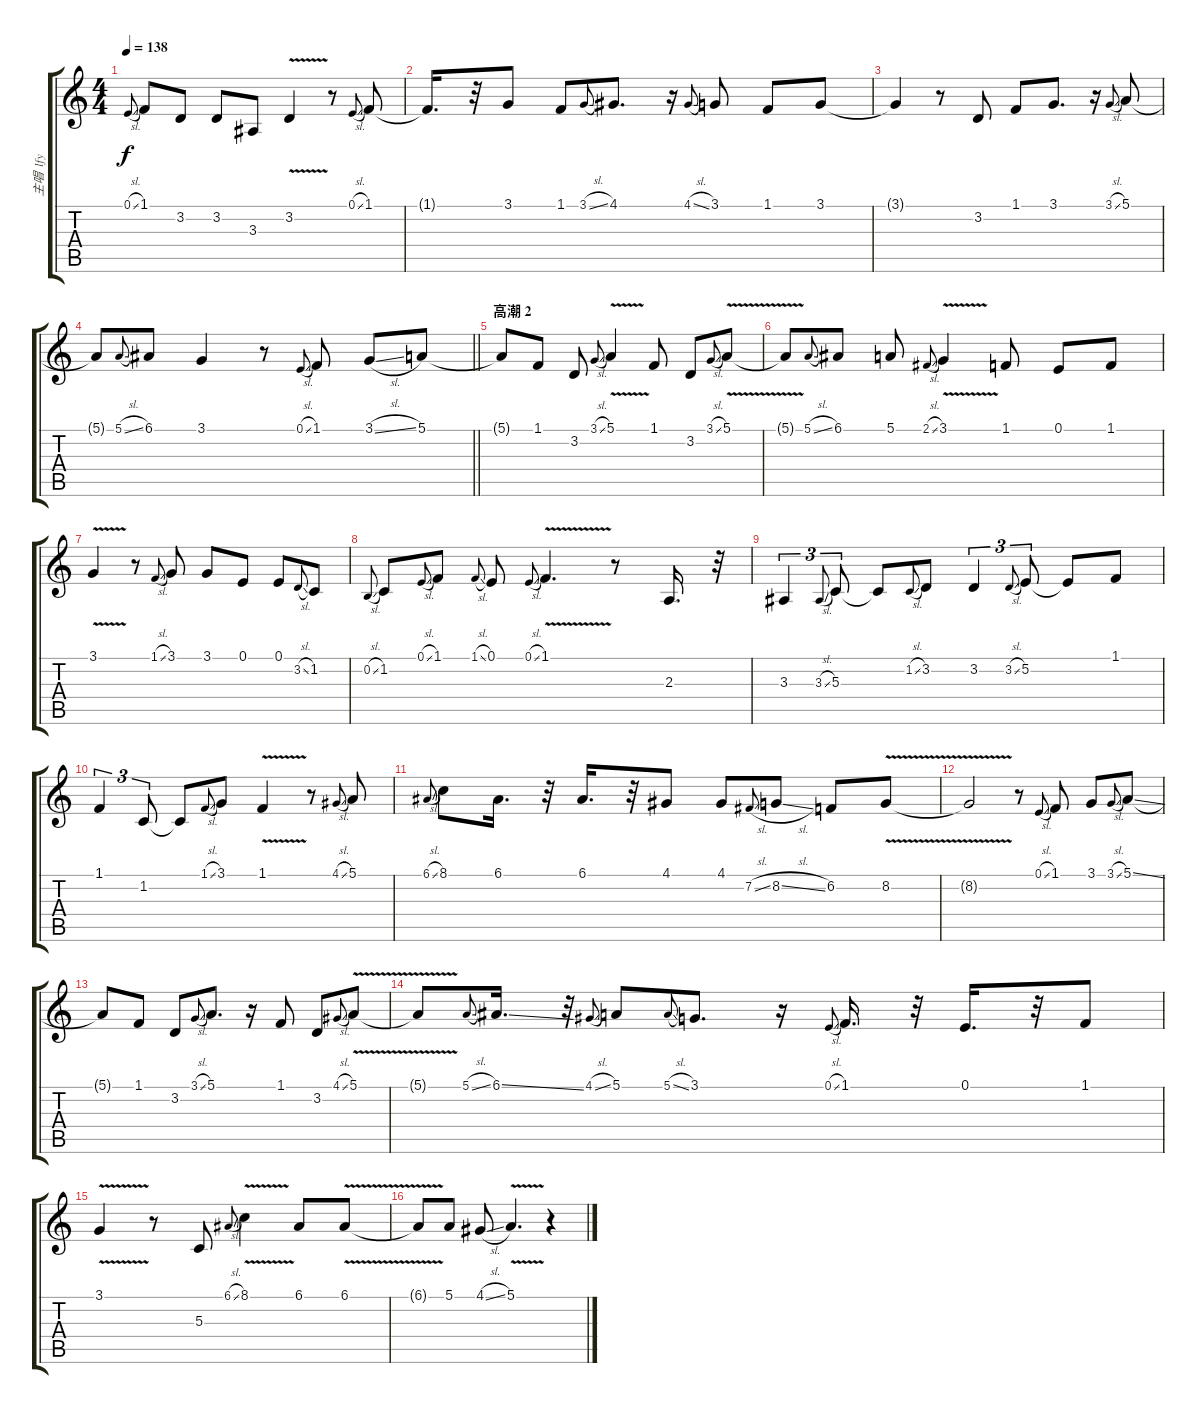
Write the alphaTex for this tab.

\track ("主唱  lfy" "主唱  lfy") {instrument sopranosax}
\staff {score tabs}
\tuning (E4 B3 G3 D3 A2 E2) {hide}
\ts (4 4)
\tempo 138
\clef g2
\ks c
0.1{sl}.8{gr onbeat dy f} 1.1.8 3.2.8 3.2.8 3.3.8 3.2{v}.4 r.8 0.1{sl}.8{gr onbeat} 1.1.8 |
1.1{t}.16{d} r.32 3.1.8 1.1.8 3.1{sl}.8{gr onbeat} 4.1.8{d} r.16 4.1{sl}.8{gr onbeat} 3.1.8 1.1.8 3.1.8 |
3.1{t}.4 r.8 3.2.8 1.1.8 3.1.8{d} r.16 3.1{sl}.8{gr onbeat} 5.1.8 |
\barLineRight lightlight
5.1{t}.8 5.1{sl}.8{gr onbeat} 6.1.8 3.1.4 r.8 0.1{sl}.8{gr onbeat} 1.1.8 3.1{sl}.8 5.1.8 |
\section ("" "高潮 2")
5.1{t}.8 1.1.8 3.2.8 3.1{sl}.8{gr onbeat} 5.1{v}.4 1.1.8 3.2.8 3.1{sl}.8{gr onbeat} 5.1{v}.8 |
5.1{t}.8 5.1{sl}.8{gr onbeat} 6.1.8 5.1.8 2.1{sl}.8{gr onbeat} 3.1{v}.4 1.1.8 0.1.8 1.1.8 |
3.1{v}.4 r.8 1.1{sl}.8{gr onbeat} 3.1.8 3.1.8 0.1.8 0.1.8 3.2{sl}.8{gr onbeat} 1.2.8 |
0.2{sl}.8{gr onbeat} 1.2.8 0.1{sl}.8{gr onbeat} 1.1.8 1.1{sl}.8{gr onbeat} 0.1.8 0.1{sl}.8{gr onbeat} 1.1{v}.4{d} r.8 2.3.16{d} r.32 |
3.3.4{tu (3 2)} 3.3{sl}.8{gr onbeat} 5.3.8{tu (3 2)} 5.3{t}.8 1.2{sl}.8{gr onbeat} 3.2.8 3.2.4{tu (3 2)} 3.2{sl}.8{gr onbeat} 5.2.8{tu (3 2)} 5.2{t}.8 1.1.8 |
1.1.4{tu (3 2)} 1.2.8{tu (3 2)} 1.2{t}.8 1.1{sl}.8{gr onbeat} 3.1.8 1.1{v}.4 r.8 4.1{sl}.8{gr onbeat} 5.1.8 |
6.1{sl}.8{gr onbeat} 8.1.8 6.1.16{d} r.32 6.1.16{d} r.32 4.1.8 4.1.8 7.2{sl}.8{gr onbeat} 8.2{sl}.8 6.2.8 8.2{v}.8 |
8.2{t}.2 r.8 0.1{sl}.8{gr onbeat} 1.1.8 3.1.8 3.1{sl}.8{gr onbeat} 5.1{ss}.8 |
5.1{t}.8 1.1.8 3.2.8 3.1{sl}.8{gr onbeat} 5.1.8{d} r.16 1.1.8 3.2.8 4.1{sl}.8{gr onbeat} 5.1{v}.8 |
5.1{t}.8 5.1{sl}.8{gr onbeat} 6.1{ss}.16{d} r.32 4.1{sl}.8{gr onbeat} 5.1.8 5.1{sl}.8{gr onbeat} 3.1.8{d} r.16 0.1{sl}.8{gr onbeat} 1.1.16{d} r.32 0.1.16{d} r.32 1.1.8 |
3.1{v}.4 r.8 5.3.8 6.1{sl}.8{gr onbeat} 8.1{v}.4 6.1.8 6.1{v}.8 |
6.1{t}.8 5.1.8 4.1{sl}.8 5.1{v}.4{d} r.4
